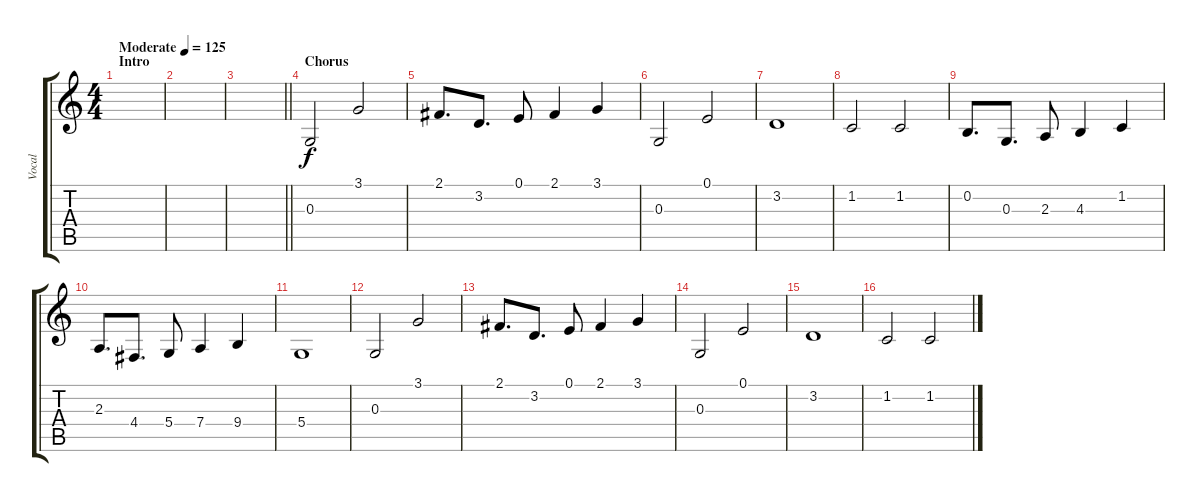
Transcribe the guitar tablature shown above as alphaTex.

\track ("Vocal" "Vocal") {instrument clarinet}
\staff {score tabs}
\tuning (E4 B3 G3 D3 A2 E2) {hide}
\ts (4 4)
\section ("" "Intro")
\tempo (125 "Moderate")
\clef g2
\ks c
|
|
\barLineRight lightlight
|
\section ("" "Chorus")
0.3.2 3.1.2 |
2.1.8{d} 3.2.8{d} 0.1.8 2.1.4 3.1.4 |
0.3.2 0.1.2 |
3.2.1 |
1.2.2 1.2.2 |
0.2.8{d} 0.3.8{d} 2.3.8 4.3.4 1.2.4 |
2.3.8{d} 4.4.8{d} 5.4.8 7.4.4 9.4.4 |
5.4.1 |
0.3.2 3.1.2 |
2.1.8{d} 3.2.8{d} 0.1.8 2.1.4 3.1.4 |
0.3.2 0.1.2 |
3.2.1 |
1.2.2 1.2.2
